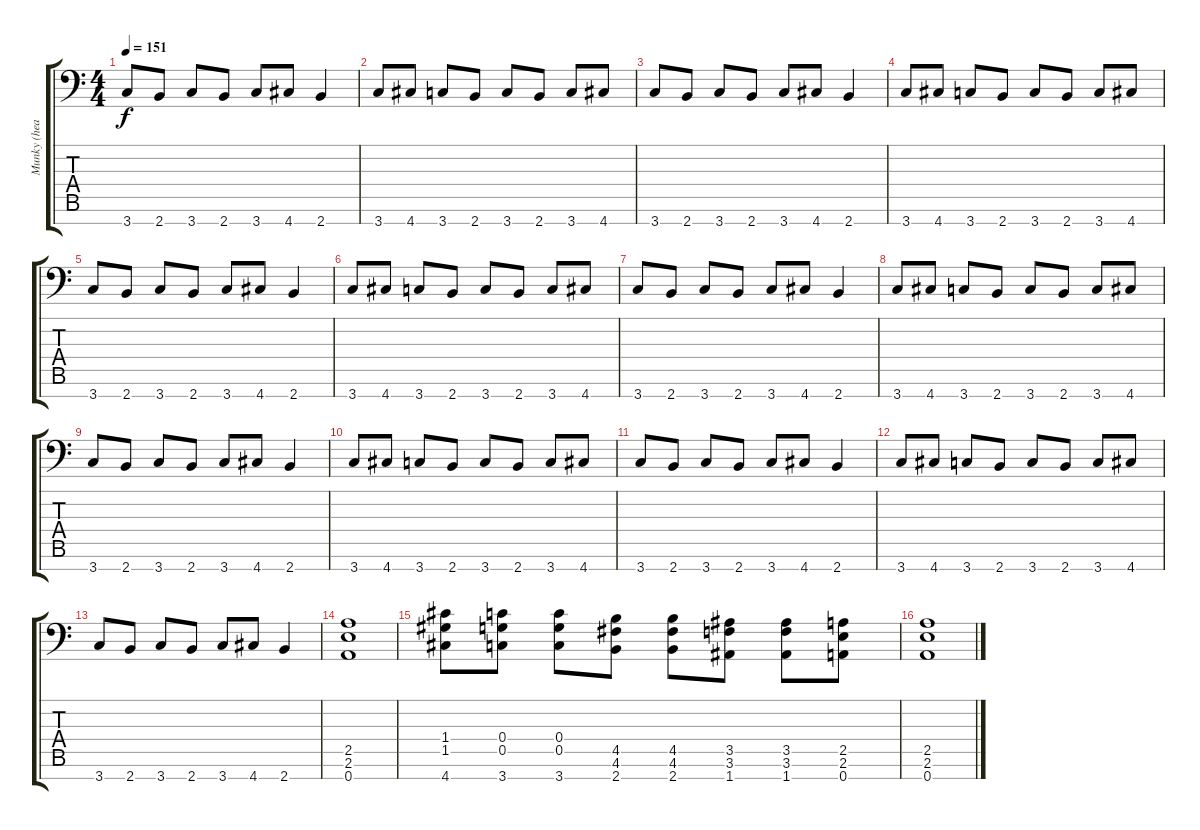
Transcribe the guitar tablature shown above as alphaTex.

\track ("Munky (heavy dist-rythm)" "Munky (hea") {instrument overdrivenguitar}
\staff {score tabs}
\tuning (D4 A3 F3 C3 G2 D2 A1) {hide}
\ts (4 4)
\tempo 151
\clef f4
\ks c
3.7.8{dy f} 2.7.8 3.7.8 2.7.8 3.7.8 4.7.8 2.7.4 |
3.7.8 4.7.8 3.7.8 2.7.8 3.7.8 2.7.8 3.7.8 4.7.8 |
3.7.8 2.7.8 3.7.8 2.7.8 3.7.8 4.7.8 2.7.4 |
3.7.8 4.7.8 3.7.8 2.7.8 3.7.8 2.7.8 3.7.8 4.7.8 |
3.7.8 2.7.8 3.7.8 2.7.8 3.7.8 4.7.8 2.7.4 |
3.7.8 4.7.8 3.7.8 2.7.8 3.7.8 2.7.8 3.7.8 4.7.8 |
3.7.8 2.7.8 3.7.8 2.7.8 3.7.8 4.7.8 2.7.4 |
3.7.8 4.7.8 3.7.8 2.7.8 3.7.8 2.7.8 3.7.8 4.7.8 |
3.7.8 2.7.8 3.7.8 2.7.8 3.7.8 4.7.8 2.7.4 |
3.7.8 4.7.8 3.7.8 2.7.8 3.7.8 2.7.8 3.7.8 4.7.8 |
3.7.8 2.7.8 3.7.8 2.7.8 3.7.8 4.7.8 2.7.4 |
3.7.8 4.7.8 3.7.8 2.7.8 3.7.8 2.7.8 3.7.8 4.7.8 |
3.7.8 2.7.8 3.7.8 2.7.8 3.7.8 4.7.8 2.7.4 |
(2.5 2.6 0.7).1 |
(1.4 1.5 4.7).8 (0.4 0.5 3.7).8 (0.4 0.5 3.7).8 (4.5 4.6 2.7).8 (4.5 4.6 2.7).8 (3.5 3.6 1.7).8 (3.5 3.6 1.7).8 (2.5 2.6 0.7).8 |
(2.5 2.6 0.7).1
